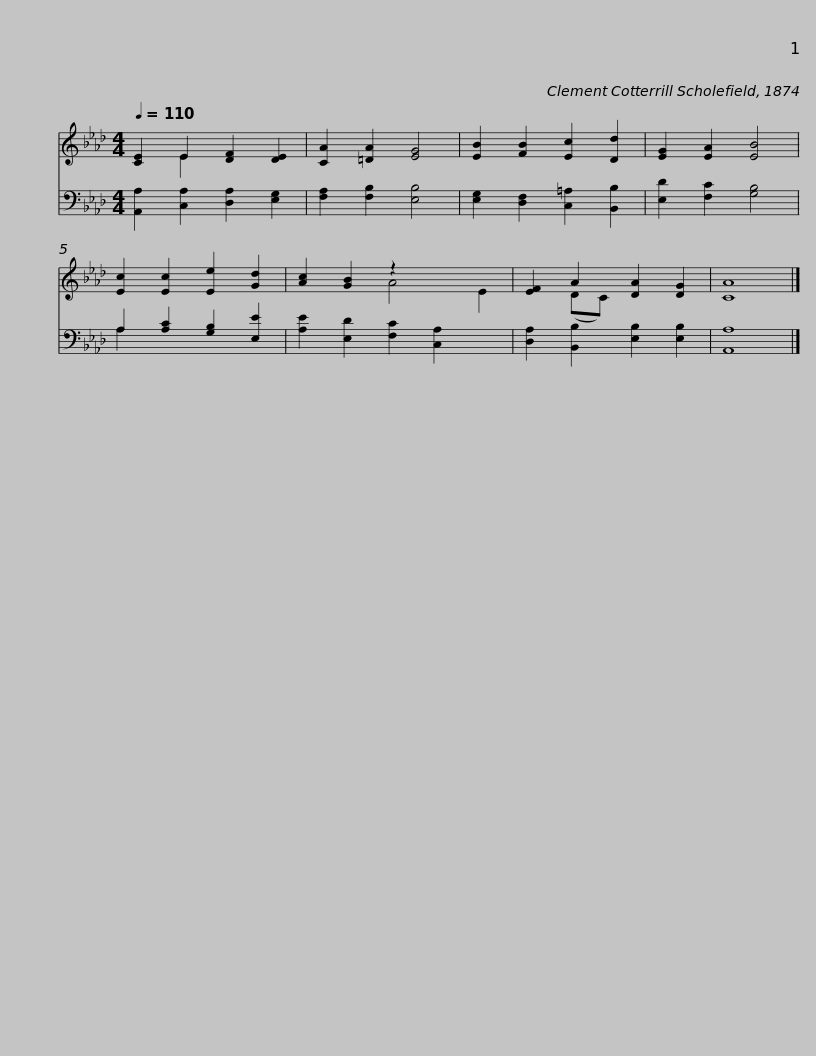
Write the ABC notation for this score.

X:1
%%score ( 1 2 ) ( 3 4 )
L:1/8
Q:1/4=110
M:4/4
I:linebreak $
K:Ab
V:1 treble
V:2 treble
V:3 bass
V:4 bass
V:1
 [CE]2 E2 [DF]2 [DE]2 | [CA]2 [=DA]2 [EG]4 | [EB]2 [FB]2 [Ec]2 [Dd]2 | [EG]2 [EA]2 [EB]4 | [Ec]2 [Ec]2 [Ee]2 [Gd]2 | %5
 [Ac]2 [GB]2 z2 x4 | [EF]2 A2 [DA]2 [DG]2 | [CA]8 |] %8
V:2
 x2 E2 x4 | x8 | x8 | x8 | x8 | %5
 x4 A4 E2 | x2 (DC) x4 | x8 |] %8
V:3
 [A,,A,]2 [C,A,]2 [D,A,]2 [E,G,]2 | [F,A,]2 [F,B,]2 [E,B,]4 | [E,G,]2 [D,F,]2 [C,=A,]2 [B,,B,]2 | [E,D]2 [F,C]2 [G,B,]4 | A,2 [A,C]2 [G,B,]2 [E,E]2 | %5
 [A,E]2 [E,D]2 [F,C]2 [C,A,]2 x2 | [D,A,]2 [B,,B,]2 [E,B,]2 [E,B,]2 | [A,,A,]8 |] %8
V:4
 x8 | x8 | x8 | x8 | A,2 x6 | %5
 x10 | x8 | x8 |] %8
